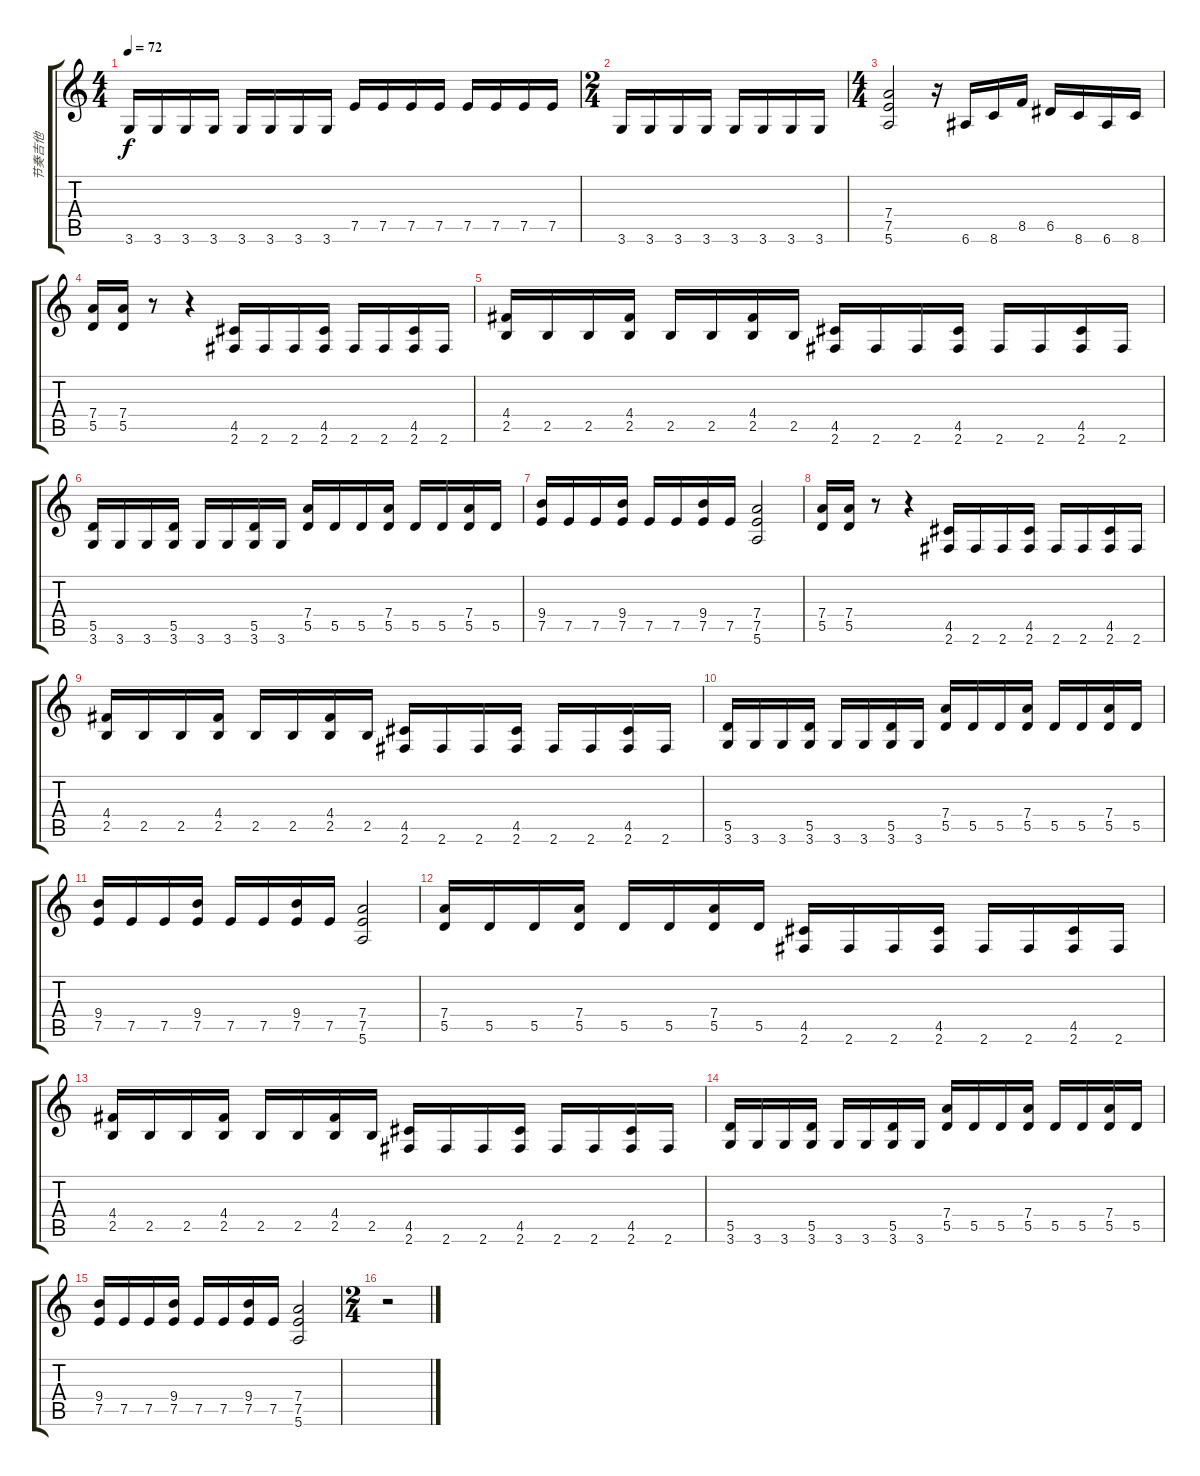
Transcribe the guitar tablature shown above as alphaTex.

\track ("节奏吉他" "节奏吉他") {instrument distortionguitar}
\staff {score tabs}
\tuning (E4 B3 G3 D3 A2 E2) {hide}
\ts (4 4)
\tempo 72
\clef g2
\ks c
3.6.16{dy f} 3.6.16 3.6.16 3.6.16 3.6.16 3.6.16 3.6.16 3.6.16 7.5.16 7.5.16 7.5.16 7.5.16 7.5.16 7.5.16 7.5.16 7.5.16 |
\ts (2 4)
3.6.16 3.6.16 3.6.16 3.6.16 3.6.16 3.6.16 3.6.16 3.6.16 |
\ts (4 4)
(7.4 7.5 5.6).2 r.16 6.6.16 8.6.16 8.5.16 6.5.16 8.6.16 6.6.16 8.6.16 |
(7.4 5.5).16 (7.4 5.5).16 r.8 r.4 (4.5 2.6).16 2.6.16 2.6.16 (4.5 2.6).16 2.6.16 2.6.16 (4.5 2.6).16 2.6.16 |
(4.4 2.5).16 2.5.16 2.5.16 (4.4 2.5).16 2.5.16 2.5.16 (4.4 2.5).16 2.5.16 (4.5 2.6).16 2.6.16 2.6.16 (4.5 2.6).16 2.6.16 2.6.16 (4.5 2.6).16 2.6.16 |
(5.5 3.6).16 3.6.16 3.6.16 (5.5 3.6).16 3.6.16 3.6.16 (5.5 3.6).16 3.6.16 (7.4 5.5).16 5.5.16 5.5.16 (7.4 5.5).16 5.5.16 5.5.16 (7.4 5.5).16 5.5.16 |
(9.4 7.5).16 7.5.16 7.5.16 (9.4 7.5).16 7.5.16 7.5.16 (9.4 7.5).16 7.5.16 (7.4 7.5 5.6).2 |
(7.4 5.5).16 (7.4 5.5).16 r.8 r.4 (4.5 2.6).16 2.6.16 2.6.16 (4.5 2.6).16 2.6.16 2.6.16 (4.5 2.6).16 2.6.16 |
(4.4 2.5).16 2.5.16 2.5.16 (4.4 2.5).16 2.5.16 2.5.16 (4.4 2.5).16 2.5.16 (4.5 2.6).16 2.6.16 2.6.16 (4.5 2.6).16 2.6.16 2.6.16 (4.5 2.6).16 2.6.16 |
(5.5 3.6).16 3.6.16 3.6.16 (5.5 3.6).16 3.6.16 3.6.16 (5.5 3.6).16 3.6.16 (7.4 5.5).16 5.5.16 5.5.16 (7.4 5.5).16 5.5.16 5.5.16 (7.4 5.5).16 5.5.16 |
(9.4 7.5).16 7.5.16 7.5.16 (9.4 7.5).16 7.5.16 7.5.16 (9.4 7.5).16 7.5.16 (7.4 7.5 5.6).2 |
(7.4 5.5).16 5.5.16 5.5.16 (7.4 5.5).16 5.5.16 5.5.16 (7.4 5.5).16 5.5.16 (4.5 2.6).16 2.6.16 2.6.16 (4.5 2.6).16 2.6.16 2.6.16 (4.5 2.6).16 2.6.16 |
(4.4 2.5).16 2.5.16 2.5.16 (4.4 2.5).16 2.5.16 2.5.16 (4.4 2.5).16 2.5.16 (4.5 2.6).16 2.6.16 2.6.16 (4.5 2.6).16 2.6.16 2.6.16 (4.5 2.6).16 2.6.16 |
(5.5 3.6).16 3.6.16 3.6.16 (5.5 3.6).16 3.6.16 3.6.16 (5.5 3.6).16 3.6.16 (7.4 5.5).16 5.5.16 5.5.16 (7.4 5.5).16 5.5.16 5.5.16 (7.4 5.5).16 5.5.16 |
(9.4 7.5).16 7.5.16 7.5.16 (9.4 7.5).16 7.5.16 7.5.16 (9.4 7.5).16 7.5.16 (7.4 7.5 5.6).2 |
\ts (2 4)
r.2
